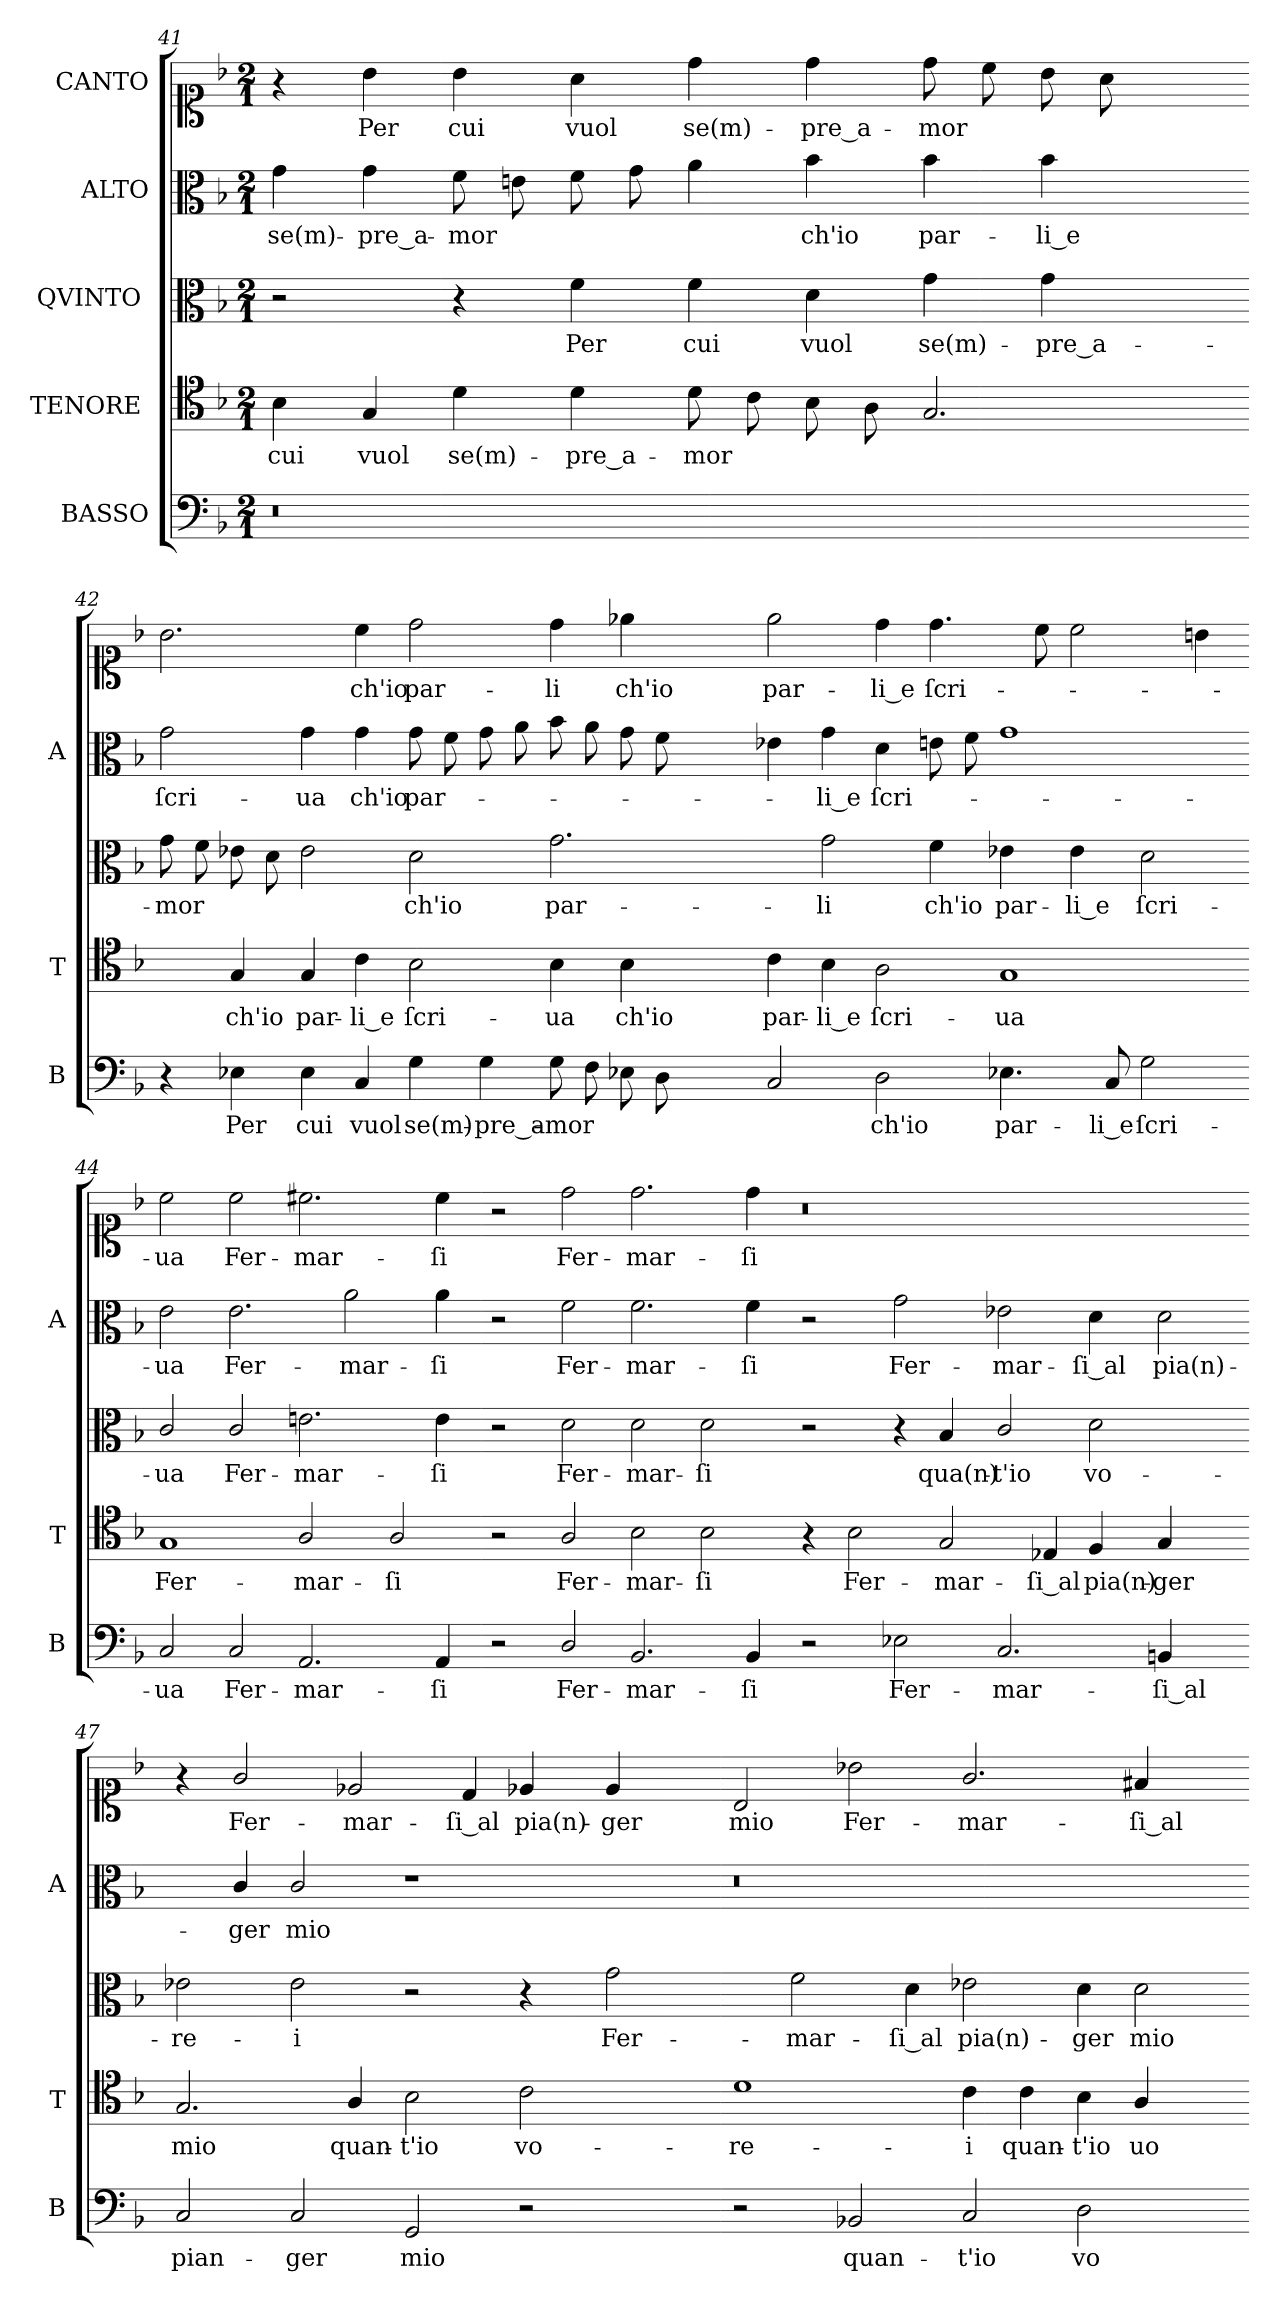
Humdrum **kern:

**kern	**text	**kern	**text	**kern	**text	**kern	**text	**kern	**text
*part5	*part5	*part4	*part4	*part3	*part3	*part2	*part2	*part1	*part1
*staff5	*staff5	*staff4	*staff4	*staff3	*staff3	*staff2	*staff2	*staff1	*staff1
*I"BASSO	*	*I"TENORE 	*	*I"QVINTO 	*	*I"ALTO	*	*I"CANTO	*
*I'B	*	*I'T	*	*	*	*I'A	*	*	*
*clefF4	*	*clefC4	*	*clefC3	*	*clefC3	*	*clefC1	*
*k[b-]	*	*k[b-]	*	*k[b-]	*	*k[b-]	*	*k[b-]	*
*M2/1	*	*M2/1	*	*M2/1	*	*M2/1	*	*M2/1	*
=41	=41	=41	=41	=41	=41	=41	=41	=41	=41
0r	.	4B-\	cui	2r	.	4g\	se(m)-	4r	.
.	.	4G/	vuol	.	.	4g\	-pre_a-	4b-\	Per
.	.	4d\	se(m)-	4r	.	8f\	-mor	4b-\	cui
.	.	.	.	.	.	8en\	.	.	.
.	.	4d\	-pre_a-	4f\	Per	8f\	.	4a\	vuol
.	.	.	.	.	.	8g\	.	.	.
.	.	8d\	-mor	4f\	cui	4a\	.	4dd\	se(m)-
.	.	8c\	.	.	.	.	.	.	.
.	.	8B-\	.	4d\	vuol	4b-\	ch'io	4dd\	-pre_a-
.	.	8A\	.	.	.	.	.	.	.
.	.	2.G/	.	4g\	se(m)-	4b-\	par-	8dd\	-mor
.	.	.	.	.	.	.	.	8cc\	.
.	.	.	.	4g\	-pre_a-	4b-\	-li_e	8b-\	.
.	.	.	.	.	.	.	.	8a\	.
4ryy	.	.	.	4ryy	.	4ryy	.	4ryy	.
=42-	=42-	=42-	=42-	=42-	=42-	=42-	=42-	=42-	=42-
4r	.	4ryy	.	8g\	-mor	2g\	ſcri-	2.b-\	.
.	.	.	.	8f\	.	.	.	.	.
4E-X\	Per	4G/	ch'io	8e-X\	.	.	.	.	.
.	.	.	.	8d\	.	.	.	.	.
4E-\	cui	4G/	par-	2e-	.	4g\	-ua	.	.
4C/	vuol	4c\	-li_e	.	.	4g\	ch'io	4cc\	ch'io
4G\	se(m)-	2B-\	ſcri-	2d\	ch'io	8g\	par-	2dd\	par-
.	.	.	.	.	.	8f\	.	.	.
4G\	-pre_a-	.	.	.	.	8g\	.	.	.
.	.	.	.	.	.	8a\	.	.	.
8G\	-mor	4B-\	-ua	2.g\	par-	8b-\	.	4dd\	-li
8F\	.	.	.	.	.	8a\	.	.	.
8E-X\	.	4B-\	ch'io	.	.	8g\	.	4ee-X\	ch'io
8D\	.	.	.	.	.	8f\	.	.	.
4ryy	.	4ryy	.	.	.	4ryy	.	4ryy	.
=43-	=43-	=43-	=43-	=43-	=43-	=43-	=43-	=43-	=43-
2C/	.	4c\	par-	4ryy	.	4e-X\	.	2ee-	par-
.	.	4B-\	-li_e	2g\	-li	4g\	-li_e	.	.
2D\	ch'io	2A\	ſcri-	.	.	4d\	ſcri-	4dd\	-li_e
.	.	.	.	4f\	ch'io	8en	.	4.dd\	ſcri-
.	.	.	.	.	.	8f\	.	.	.
4.E-X\	par-	1G	-ua	4e-X\	par-	1g	.	.	.
.	.	.	.	.	.	.	.	8cc\	.
.	.	.	.	4e-\	-li_e	.	.	2cc\	.
8C/	-li_e	.	.	.	.	.	.	.	.
2G\	ſcri-	.	.	2d\	ſcri-	.	.	.	.
.	.	.	.	.	.	.	.	4bn\	.
=44-	=44-	=44-	=44-	=44-	=44-	=44-	=44-	=44-	=44-
2C/	-ua	1G	Fer-	2c/	-ua	2e\	-ua	2cc\	-ua
2C/	Fer-	.	.	2c/	Fer-	2.e\	Fer-	2cc\	Fer-
2.AA/	-mar-	2A/	-mar-	2.en\	-mar-	.	.	2.cc#X\	-mar-
.	.	.	.	.	.	2a\	-mar-	.	.
.	.	2A/	-ſi	.	.	.	.	.	.
4AA/	-ſi	.	.	4e\	-ſi	4a\	-ſi	4cc#\	-ſi
=45-	=45-	=45-	=45-	=45-	=45-	=45-	=45-	=45-	=45-
2r	.	2r	.	2r	.	2r	.	2r	.
2D/	Fer-	2A/	Fer-	2d\	Fer-	2f\	Fer-	2dd\	Fer-
2.BB-/	-mar-	2B-\	-mar-	2d\	-mar-	2.f\	-mar-	2.dd\	-mar-
.	.	2B-\	-ſi	2d\	-ſi	.	.	.	.
4BB-/	-ſi	.	.	.	.	4f\	-ſi	4dd\	-ſi
=46-	=46-	=46-	=46-	=46-	=46-	=46-	=46-	=46-	=46-
2r	.	4r	.	2r	.	2r	.	0r	.
.	.	2B-\	Fer-	.	.	.	.	.	.
2E-X\	Fer-	.	.	4r	.	2g\	Fer-	.	.
.	.	2G/	-mar-	4B-/	qua(n)-	.	.	.	.
2.C/	-mar-	.	.	2c/	-t'io	2e-X\	-mar-	.	.
.	.	4E-X/	-ſi_al	.	.	.	.	.	.
.	.	4F/	pia(n)-	2d\	vo-	4d\	-ſi_al	.	.
4BBn/	-ſi_al	4G/	-ger	.	.	2d\	pia(n)-	.	.
4ryy	.	4ryy	.	4ryy	.	.	.	4ryy	.
=47-	=47-	=47-	=47-	=47-	=47-	=47-	=47-	=47-	=47-
2C/	pian-	2.G/	mio	2e-X\	-re-	4ryy	.	4r	.
.	.	.	.	.	.	4c/	-ger	2g/	Fer-
2C/	-ger	.	.	2e-\	-i	2c/	mio	.	.
.	.	4A/	quan-	.	.	.	.	2e-X/	-mar-
2GG/	mio	2B-\	-t'io	2r	.	1r	.	.	.
.	.	.	.	.	.	.	.	4d/	-ſi_al
2r	.	2c\	vo-	4r	.	.	.	4e-X/	pia(n)-
.	.	.	.	2g\	Fer-	.	.	4e-/	-ger
4ryy	.	4ryy	.	.	.	4ryy	.	4ryy	.
=48-	=48-	=48-	=48-	=48-	=48-	=48-	=48-	=48-	=48-
2r	.	1d	-re-	4ryy	.	0r	.	2B-/	mio
.	.	.	.	2f\	-mar-	.	.	.	.
!	!	!	!	!	!	!	!	!	!LO:LY:i
2BB-X/	quan-	.	.	.	.	.	.	2b-X\	Fer-
.	.	.	.	4d\	-ſi_al	.	.	.	.
!	!	!	!	!	!	!	!	!	!LO:LY:i
2C/	-t'io	4c\	-i	2e-X\	pia(n)-	.	.	2.g/	-mar-
.	.	4c\	quan-	.	.	.	.	.	.
2D\	vo-	4B-\	-t'io	4d\	-ger	.	.	.	.
!	!	!	!	!	!	!	!	!	!LO:LY:i
.	.	4A/	uo-	2d\	mio	.	.	4f#X/	-ſi_al
4ryy	.	4ryy	.	.	.	4ryy	.	4ryy	.
=-	=-	=-	=-	=-	=-	=-	=-	=-	=-
*-	*-	*-	*-	*-	*-	*-	*-	*-	*-
